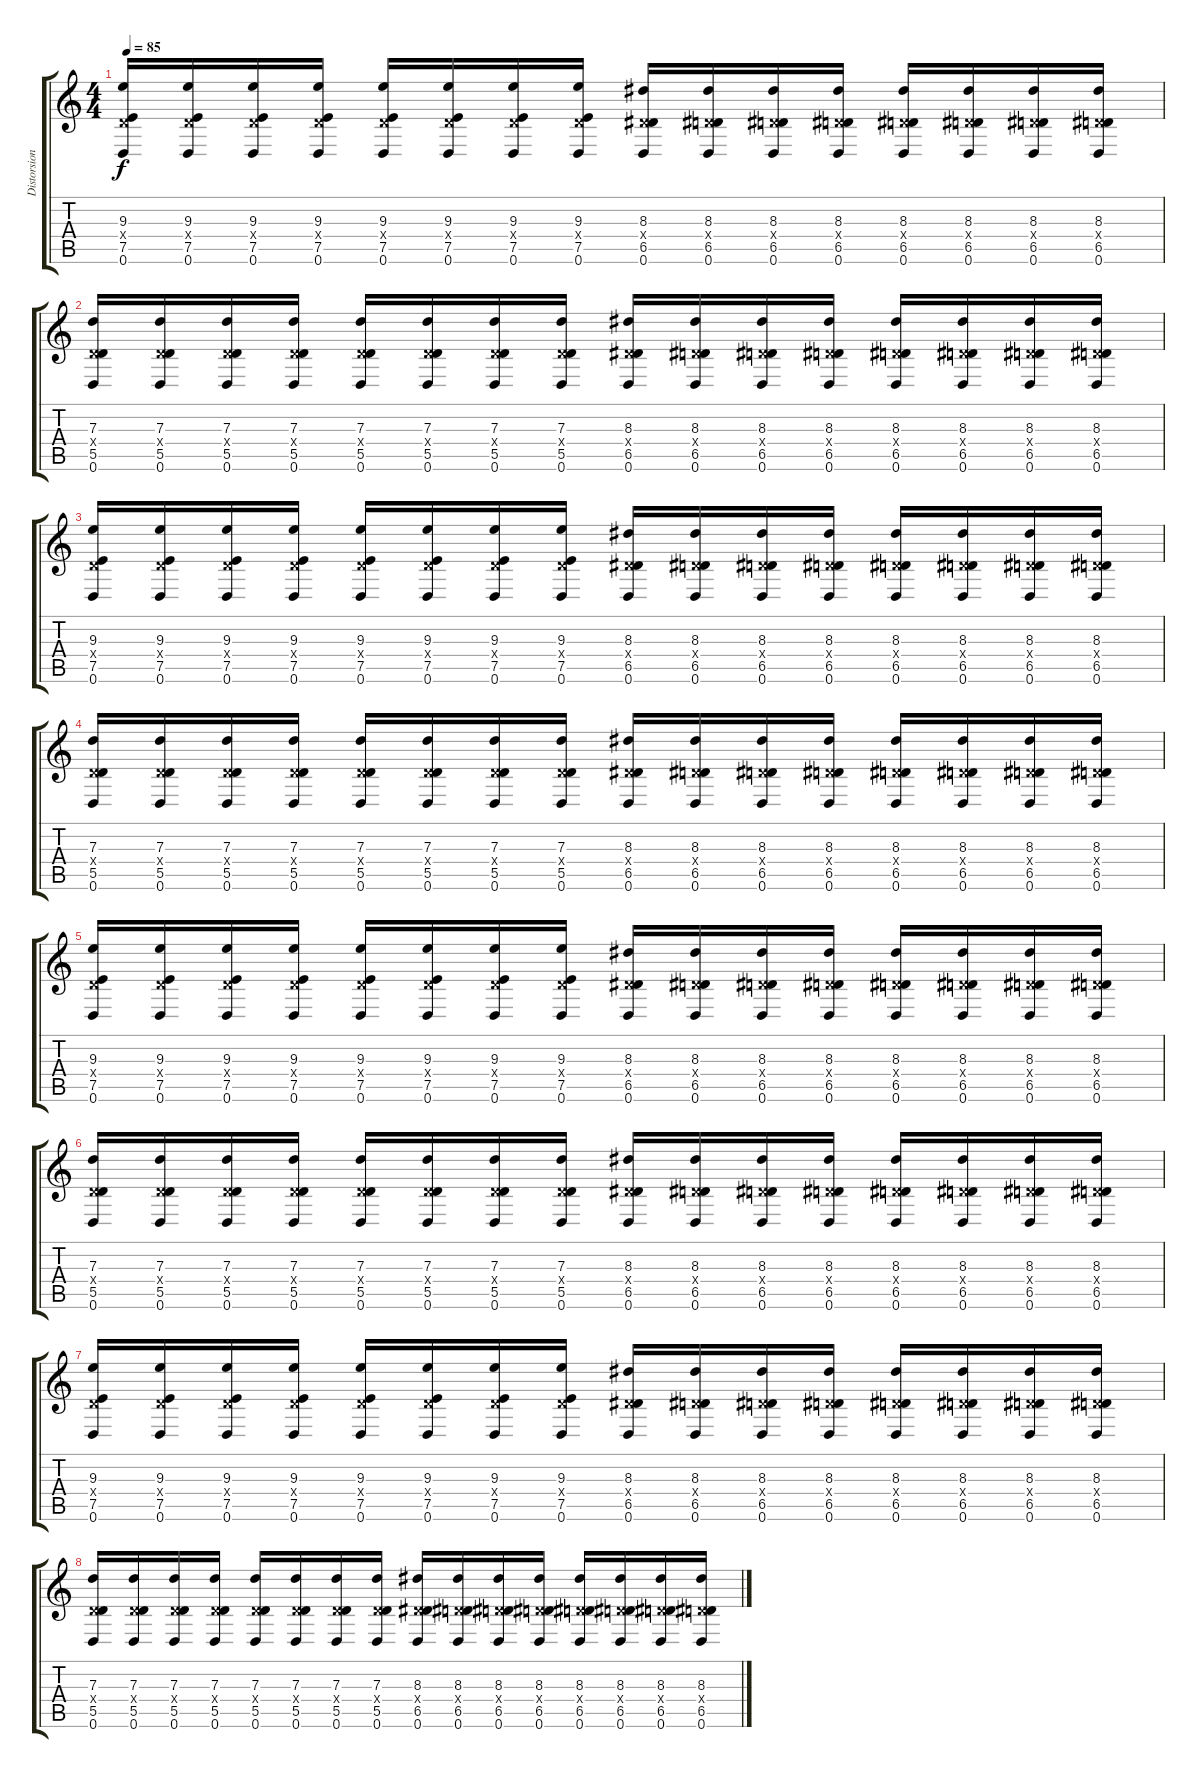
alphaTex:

\track ("Distorsion Guitar 2" "Distorsion") {instrument overdrivenguitar}
\staff {score tabs}
\tuning (E4 B3 G3 D3 A2 D2) {hide}
\ts (4 4)
\tempo 85
\clef g2
\ks c
(9.3 0.4{x} 7.5 0.6).16{dy f} (9.3 0.4{x} 7.5 0.6).16 (9.3 0.4{x} 7.5 0.6).16 (9.3 0.4{x} 7.5 0.6).16 (9.3 0.4{x} 7.5 0.6).16 (9.3 0.4{x} 7.5 0.6).16 (9.3 0.4{x} 7.5 0.6).16 (9.3 0.4{x} 7.5 0.6).16 (8.3 0.4{x} 6.5 0.6).16 (8.3 0.4{x} 6.5 0.6).16 (8.3 0.4{x} 6.5 0.6).16 (8.3 0.4{x} 6.5 0.6).16 (8.3 0.4{x} 6.5 0.6).16 (8.3 0.4{x} 6.5 0.6).16 (8.3 0.4{x} 6.5 0.6).16 (8.3 0.4{x} 6.5 0.6).16 |
(7.3 0.4{x} 5.5 0.6).16 (7.3 0.4{x} 5.5 0.6).16 (7.3 0.4{x} 5.5 0.6).16 (7.3 0.4{x} 5.5 0.6).16 (7.3 0.4{x} 5.5 0.6).16 (7.3 0.4{x} 5.5 0.6).16 (7.3 0.4{x} 5.5 0.6).16 (7.3 0.4{x} 5.5 0.6).16 (8.3 0.4{x} 6.5 0.6).16 (8.3 0.4{x} 6.5 0.6).16 (8.3 0.4{x} 6.5 0.6).16 (8.3 0.4{x} 6.5 0.6).16 (8.3 0.4{x} 6.5 0.6).16 (8.3 0.4{x} 6.5 0.6).16 (8.3 0.4{x} 6.5 0.6).16 (8.3 0.4{x} 6.5 0.6).16 |
(9.3 0.4{x} 7.5 0.6).16 (9.3 0.4{x} 7.5 0.6).16 (9.3 0.4{x} 7.5 0.6).16 (9.3 0.4{x} 7.5 0.6).16 (9.3 0.4{x} 7.5 0.6).16 (9.3 0.4{x} 7.5 0.6).16 (9.3 0.4{x} 7.5 0.6).16 (9.3 0.4{x} 7.5 0.6).16 (8.3 0.4{x} 6.5 0.6).16 (8.3 0.4{x} 6.5 0.6).16 (8.3 0.4{x} 6.5 0.6).16 (8.3 0.4{x} 6.5 0.6).16 (8.3 0.4{x} 6.5 0.6).16 (8.3 0.4{x} 6.5 0.6).16 (8.3 0.4{x} 6.5 0.6).16 (8.3 0.4{x} 6.5 0.6).16 |
(7.3 0.4{x} 5.5 0.6).16 (7.3 0.4{x} 5.5 0.6).16 (7.3 0.4{x} 5.5 0.6).16 (7.3 0.4{x} 5.5 0.6).16 (7.3 0.4{x} 5.5 0.6).16 (7.3 0.4{x} 5.5 0.6).16 (7.3 0.4{x} 5.5 0.6).16 (7.3 0.4{x} 5.5 0.6).16 (8.3 0.4{x} 6.5 0.6).16 (8.3 0.4{x} 6.5 0.6).16 (8.3 0.4{x} 6.5 0.6).16 (8.3 0.4{x} 6.5 0.6).16 (8.3 0.4{x} 6.5 0.6).16 (8.3 0.4{x} 6.5 0.6).16 (8.3 0.4{x} 6.5 0.6).16 (8.3 0.4{x} 6.5 0.6).16 |
(9.3 0.4{x} 7.5 0.6).16 (9.3 0.4{x} 7.5 0.6).16 (9.3 0.4{x} 7.5 0.6).16 (9.3 0.4{x} 7.5 0.6).16 (9.3 0.4{x} 7.5 0.6).16 (9.3 0.4{x} 7.5 0.6).16 (9.3 0.4{x} 7.5 0.6).16 (9.3 0.4{x} 7.5 0.6).16 (8.3 0.4{x} 6.5 0.6).16 (8.3 0.4{x} 6.5 0.6).16 (8.3 0.4{x} 6.5 0.6).16 (8.3 0.4{x} 6.5 0.6).16 (8.3 0.4{x} 6.5 0.6).16 (8.3 0.4{x} 6.5 0.6).16 (8.3 0.4{x} 6.5 0.6).16 (8.3 0.4{x} 6.5 0.6).16 |
(7.3 0.4{x} 5.5 0.6).16 (7.3 0.4{x} 5.5 0.6).16 (7.3 0.4{x} 5.5 0.6).16 (7.3 0.4{x} 5.5 0.6).16 (7.3 0.4{x} 5.5 0.6).16 (7.3 0.4{x} 5.5 0.6).16 (7.3 0.4{x} 5.5 0.6).16 (7.3 0.4{x} 5.5 0.6).16 (8.3 0.4{x} 6.5 0.6).16 (8.3 0.4{x} 6.5 0.6).16 (8.3 0.4{x} 6.5 0.6).16 (8.3 0.4{x} 6.5 0.6).16 (8.3 0.4{x} 6.5 0.6).16 (8.3 0.4{x} 6.5 0.6).16 (8.3 0.4{x} 6.5 0.6).16 (8.3 0.4{x} 6.5 0.6).16 |
(9.3 0.4{x} 7.5 0.6).16 (9.3 0.4{x} 7.5 0.6).16 (9.3 0.4{x} 7.5 0.6).16 (9.3 0.4{x} 7.5 0.6).16 (9.3 0.4{x} 7.5 0.6).16 (9.3 0.4{x} 7.5 0.6).16 (9.3 0.4{x} 7.5 0.6).16 (9.3 0.4{x} 7.5 0.6).16 (8.3 0.4{x} 6.5 0.6).16 (8.3 0.4{x} 6.5 0.6).16 (8.3 0.4{x} 6.5 0.6).16 (8.3 0.4{x} 6.5 0.6).16 (8.3 0.4{x} 6.5 0.6).16 (8.3 0.4{x} 6.5 0.6).16 (8.3 0.4{x} 6.5 0.6).16 (8.3 0.4{x} 6.5 0.6).16 |
(7.3 0.4{x} 5.5 0.6).16 (7.3 0.4{x} 5.5 0.6).16 (7.3 0.4{x} 5.5 0.6).16 (7.3 0.4{x} 5.5 0.6).16 (7.3 0.4{x} 5.5 0.6).16 (7.3 0.4{x} 5.5 0.6).16 (7.3 0.4{x} 5.5 0.6).16 (7.3 0.4{x} 5.5 0.6).16 (8.3 0.4{x} 6.5 0.6).16 (8.3 0.4{x} 6.5 0.6).16 (8.3 0.4{x} 6.5 0.6).16 (8.3 0.4{x} 6.5 0.6).16 (8.3 0.4{x} 6.5 0.6).16 (8.3 0.4{x} 6.5 0.6).16 (8.3 0.4{x} 6.5 0.6).16 (8.3 0.4{x} 6.5 0.6).16
